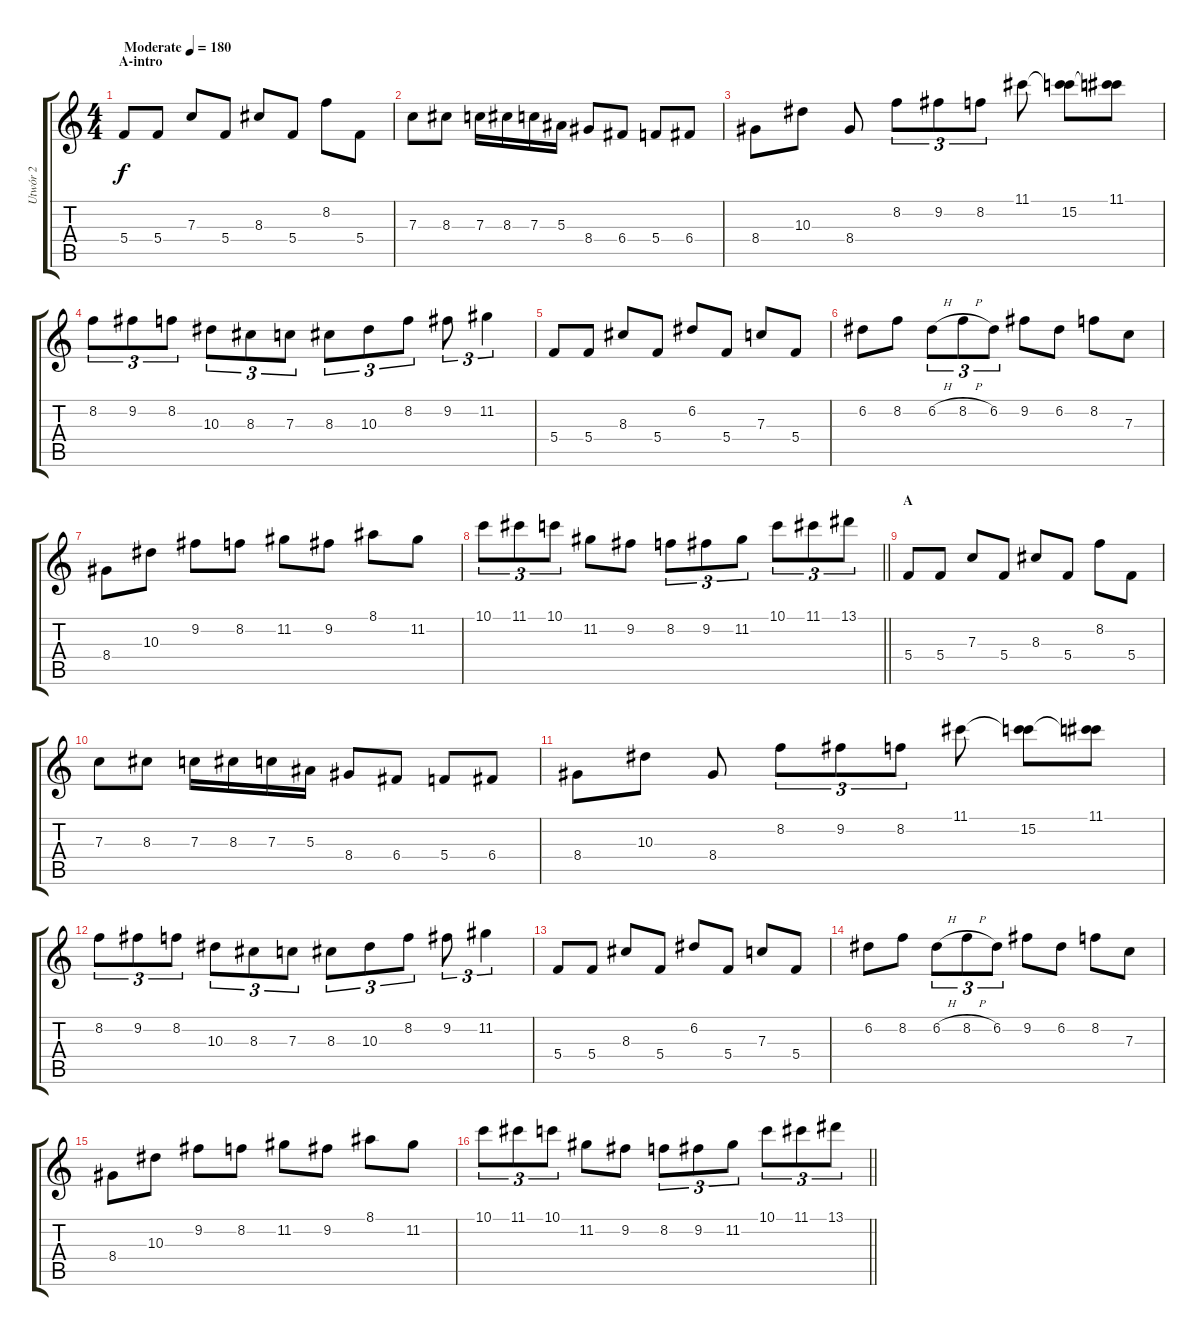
\track ("Utwór 2" "Utwór 2") {instrument distortionguitar}
\staff {score tabs}
\tuning (D4 A3 F3 C3 G2 D2) {hide}
\ts (4 4)
\section ("" "A-intro")
\tempo (180 "Moderate")
\clef g2
\ks c
5.4.8{dy f instrument distortionguitar} 5.4.8 7.3.8 5.4.8 8.3.8 5.4.8 8.2.8 5.4.8 |
7.3.8 8.3.8 7.3.16 8.3.16 7.3.16 5.3.16 8.4.8 6.4.8 5.4.8 6.4.8 |
8.4.8 10.3.8 8.4.8 8.2.8{tu (3 2)} 9.2.8{tu (3 2)} 8.2.8{tu (3 2)} 11.1.8 (11.1{t} 15.2).8 (11.1 15.2{t}).8 |
8.2.8{tu (3 2)} 9.2.8{tu (3 2)} 8.2.8{tu (3 2)} 10.3.8{tu (3 2)} 8.3.8{tu (3 2)} 7.3.8{tu (3 2)} 8.3.8{tu (3 2)} 10.3.8{tu (3 2)} 8.2.8{tu (3 2)} 9.2.8{tu (3 2)} 11.2.4{tu (3 2)} |
5.4.8 5.4.8 8.3.8 5.4.8 6.2.8 5.4.8 7.3.8 5.4.8 |
6.2.8 8.2.8 6.2{h}.8{tu (3 2)} 8.2{h}.8{tu (3 2)} 6.2.8{tu (3 2)} 9.2.8 6.2.8 8.2.8 7.3.8 |
8.4.8 10.3.8 9.2.8 8.2.8 11.2.8 9.2.8 8.1.8 11.2.8 |
\barLineRight lightlight
10.1.8{tu (3 2)} 11.1.8{tu (3 2)} 10.1.8{tu (3 2)} 11.2.8 9.2.8 8.2.8{tu (3 2)} 9.2.8{tu (3 2)} 11.2.8{tu (3 2)} 10.1.8{tu (3 2)} 11.1.8{tu (3 2)} 13.1.8{tu (3 2)} |
\section ("" "A")
5.4.8 5.4.8 7.3.8 5.4.8 8.3.8 5.4.8 8.2.8 5.4.8 |
7.3.8 8.3.8 7.3.16 8.3.16 7.3.16 5.3.16 8.4.8 6.4.8 5.4.8 6.4.8 |
8.4.8 10.3.8 8.4.8 8.2.8{tu (3 2)} 9.2.8{tu (3 2)} 8.2.8{tu (3 2)} 11.1.8 (11.1{t} 15.2).8 (11.1 15.2{t}).8 |
8.2.8{tu (3 2)} 9.2.8{tu (3 2)} 8.2.8{tu (3 2)} 10.3.8{tu (3 2)} 8.3.8{tu (3 2)} 7.3.8{tu (3 2)} 8.3.8{tu (3 2)} 10.3.8{tu (3 2)} 8.2.8{tu (3 2)} 9.2.8{tu (3 2)} 11.2.4{tu (3 2)} |
5.4.8 5.4.8 8.3.8 5.4.8 6.2.8 5.4.8 7.3.8 5.4.8 |
6.2.8 8.2.8 6.2{h}.8{tu (3 2)} 8.2{h}.8{tu (3 2)} 6.2.8{tu (3 2)} 9.2.8 6.2.8 8.2.8 7.3.8 |
8.4.8 10.3.8 9.2.8 8.2.8 11.2.8 9.2.8 8.1.8 11.2.8 |
\barLineRight lightlight
10.1.8{tu (3 2)} 11.1.8{tu (3 2)} 10.1.8{tu (3 2)} 11.2.8 9.2.8 8.2.8{tu (3 2)} 9.2.8{tu (3 2)} 11.2.8{tu (3 2)} 10.1.8{tu (3 2)} 11.1.8{tu (3 2)} 13.1.8{tu (3 2)}
